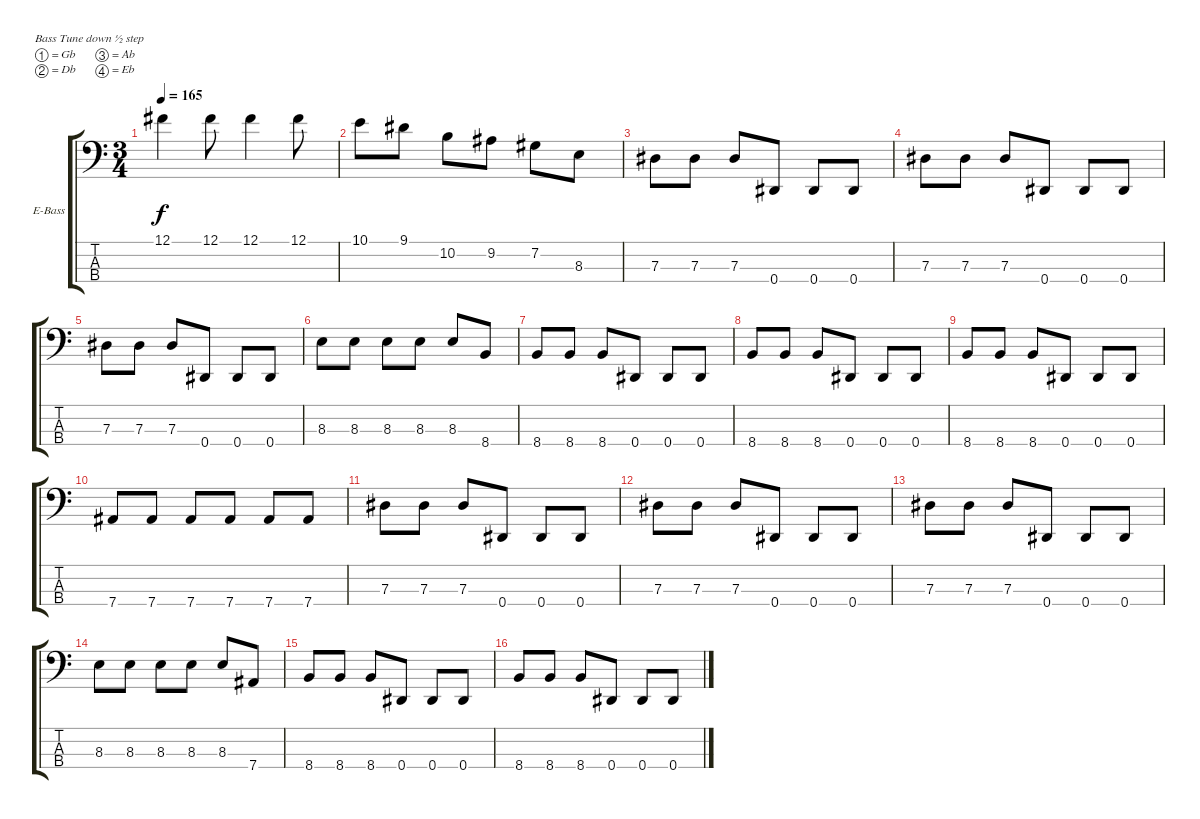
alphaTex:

\bracketExtendMode groupsimilarinstruments
\firstSystemTrackNameOrientation horizontal
\otherSystemsTrackNameOrientation horizontal
\track ("Electric Bass" "E-Bass") {instrument electricbassfinger}
\staff {score tabs}
\tuning (Gb2 Db2 Ab1 Eb1)
\ts (3 4)
\tempo 165
\clef f4
\ks c
12.1.4{dy f} 12.1.8 12.1.4 12.1.8 |
10.1.8 9.1.8 10.2.8 9.2.8 7.2.8 8.3.8 |
7.3.8 7.3.8 7.3.8 0.4.8 0.4.8 0.4.8 |
7.3.8 7.3.8 7.3.8 0.4.8 0.4.8 0.4.8 |
7.3.8 7.3.8 7.3.8 0.4.8 0.4.8 0.4.8 |
8.3.8 8.3.8 8.3.8 8.3.8 8.3.8 8.4.8 |
8.4.8 8.4.8 8.4.8 0.4.8 0.4.8 0.4.8 |
8.4.8 8.4.8 8.4.8 0.4.8 0.4.8 0.4.8 |
8.4.8 8.4.8 8.4.8 0.4.8 0.4.8 0.4.8 |
7.4.8 7.4.8 7.4.8 7.4.8 7.4.8 7.4.8 |
7.3.8 7.3.8 7.3.8 0.4.8 0.4.8 0.4.8 |
7.3.8 7.3.8 7.3.8 0.4.8 0.4.8 0.4.8 |
7.3.8 7.3.8 7.3.8 0.4.8 0.4.8 0.4.8 |
8.3.8 8.3.8 8.3.8 8.3.8 8.3.8 7.4.8 |
8.4.8 8.4.8 8.4.8 0.4.8 0.4.8 0.4.8 |
8.4.8 8.4.8 8.4.8 0.4.8 0.4.8 0.4.8
